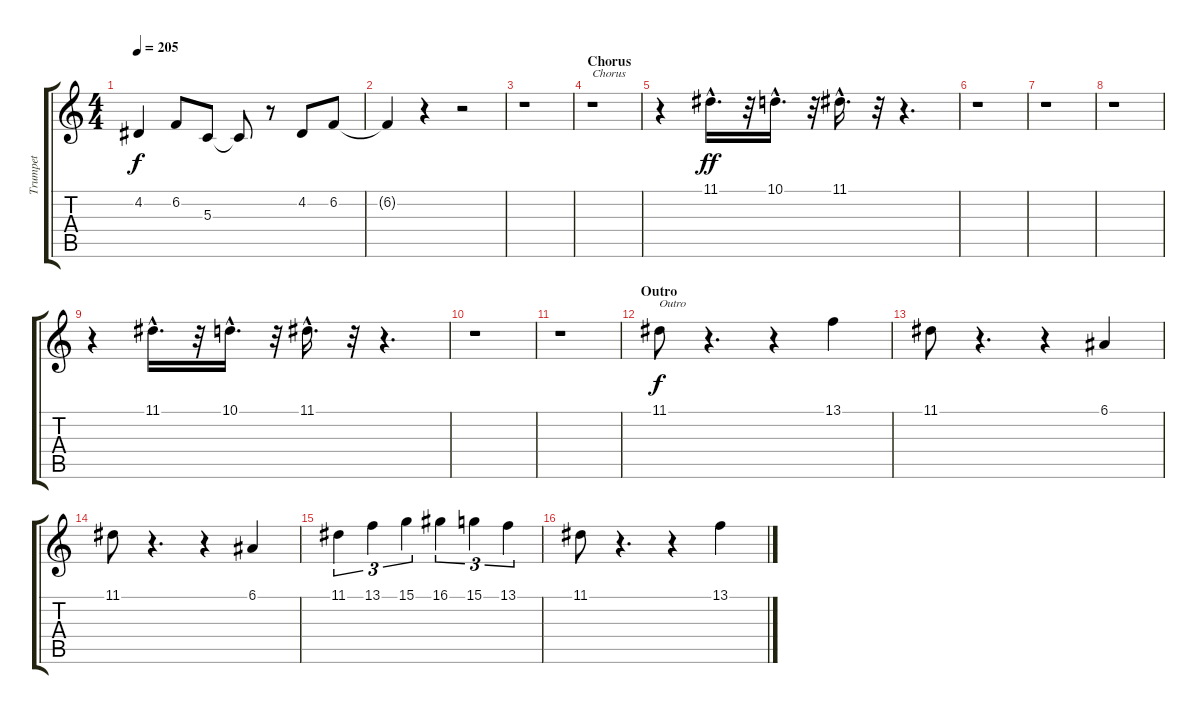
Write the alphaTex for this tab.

\track ("Trumpet" "Trumpet") {instrument trumpet}
\staff {score tabs}
\tuning (E4 B3 G3 D3 A2 E2) {hide}
\ts (4 4)
\tempo 205
\clef g2
\ks c
4.2.4{dy f} 6.2.8 5.3.8 5.3{t}.8 r.8 4.2.8 6.2.8 |
6.2{t}.4 r.4 r.2 |
r.1 |
\section ("" "Chorus")
r.1{txt "Chorus"} |
r.4 11.1{hac}.16{d dy ff} r.32 10.1{hac}.16{d} r.32 11.1{hac}.16{d} r.32 r.4{d} |
r.1 |
r.1 |
r.1 |
r.4 11.1{hac}.16{d} r.32 10.1{hac}.16{d} r.32 11.1{hac}.16{d} r.32 r.4{d} |
r.1 |
r.1 |
\section ("" "Outro")
11.1.8{txt "Outro" dy f} r.4{d} r.4 13.1.4 |
11.1.8 r.4{d} r.4 6.1.4 |
11.1.8 r.4{d} r.4 6.1.4 |
11.1.4{tu (3 2)} 13.1.4{tu (3 2)} 15.1.4{tu (3 2)} 16.1.4{tu (3 2)} 15.1.4{tu (3 2)} 13.1.4{tu (3 2)} |
11.1.8 r.4{d} r.4 13.1.4
